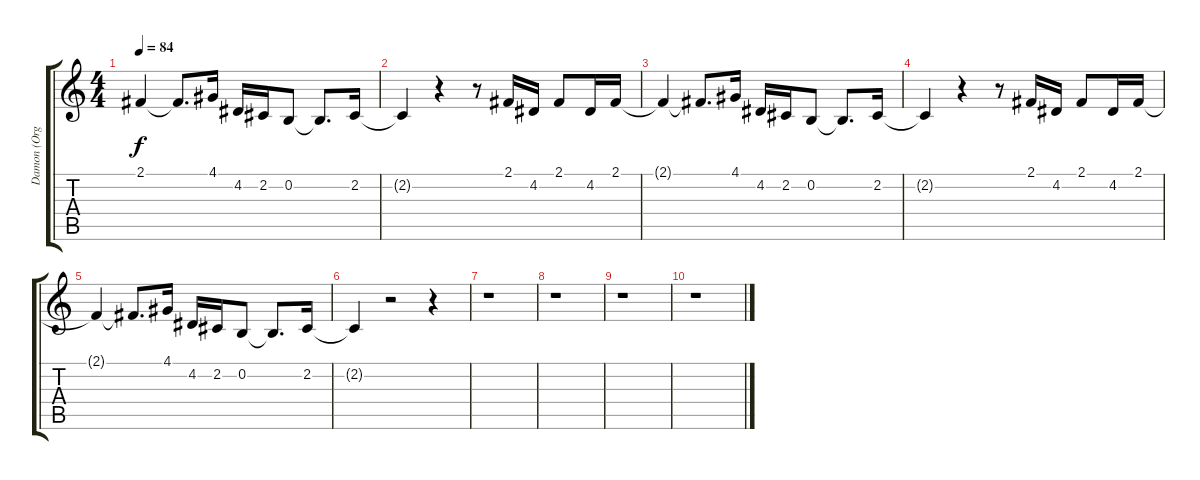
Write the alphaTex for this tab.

\track ("Damon (Organ)" "Damon (Org") {instrument voiceoohs}
\staff {score tabs}
\tuning (E4 B3 G3 D3 A2 E2) {hide}
\ts (4 4)
\tempo 84
\clef g2
\ks c
2.1{t}.4{dy f} 2.1{t}.8{d} 4.1.16 4.2.16 2.2.16 0.2.8 0.2{t}.8{d} 2.2.16 |
2.2{t}.4 r.4 r.8 2.1.16 4.2.16 2.1.8 4.2.16 2.1.16 |
2.1{t}.4 2.1{t}.8{d} 4.1.16 4.2.16 2.2.16 0.2.8 0.2{t}.8{d} 2.2.16 |
2.2{t}.4 r.4 r.8 2.1.16 4.2.16 2.1.8 4.2.16 2.1.16 |
2.1{t}.4 2.1{t}.8{d} 4.1.16 4.2.16 2.2.16 0.2.8 0.2{t}.8{d} 2.2.16 |
2.2{t}.4 r.2 r.4 |
r.1 |
r.1 |
r.1 |
r.1
